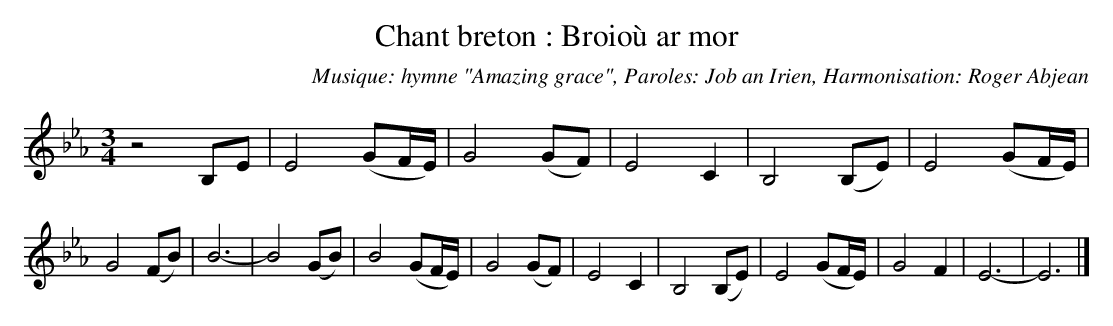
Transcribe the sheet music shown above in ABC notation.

X:1
T:Chant breton : Broioù ar mor
C:Musique: hymne "Amazing grace", Paroles: Job an Irien, Harmonisation: Roger Abjean
M:3/4
L:1/8
K:Eb
z4 B,E | E4 (GF/E/) | G4 (GF) | E4 C2 | B,4 (B,E) | E4 (GF/E/) |\
G4 (FB) | B6- | B4 (GB) | B4 (GF/E/) | G4 (GF) | E4 C2 |\
B,4 (B,E) | E4 (GF/E/) | G4 F2 | E6- | E6 |]
